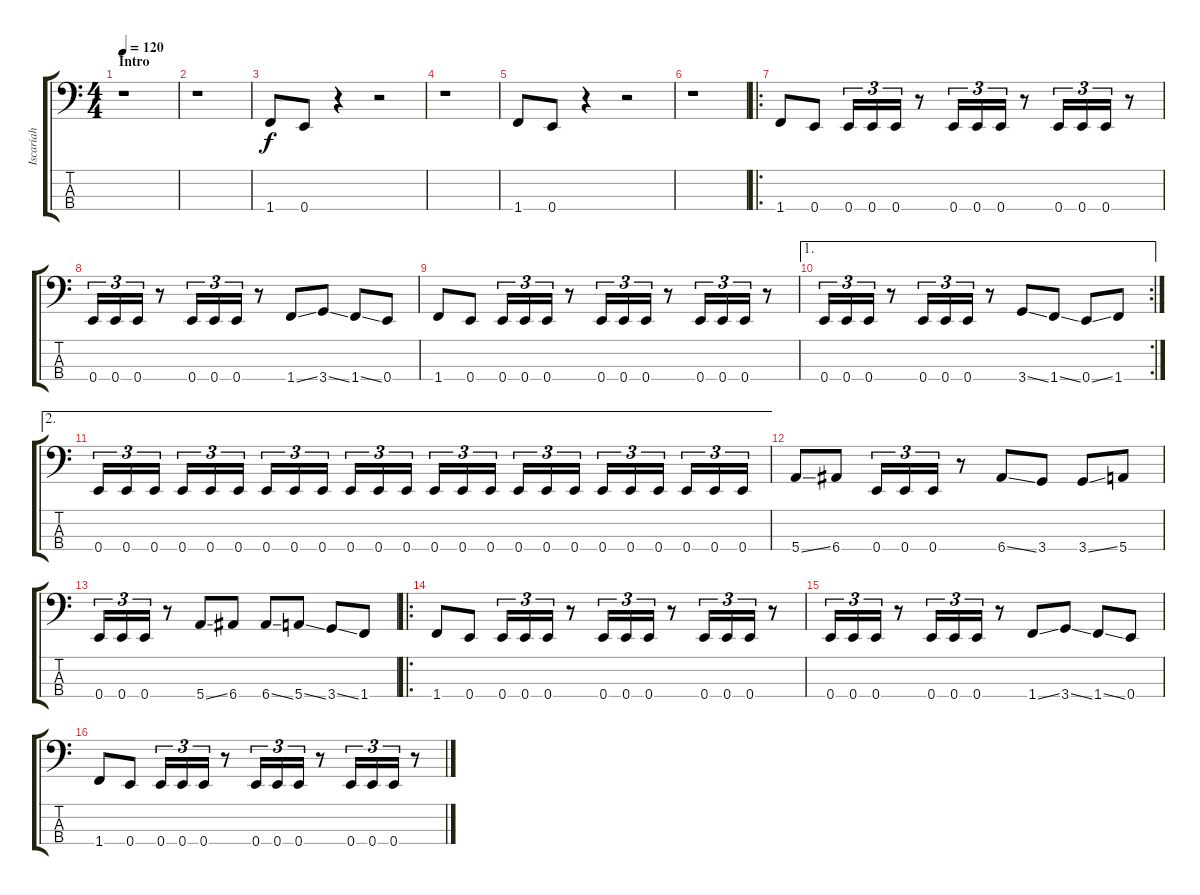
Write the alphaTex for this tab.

\track ("Iscariah" "Iscariah") {instrument electricbasspick}
\staff {score tabs}
\tuning (G2 D2 A1 E1) {hide}
\ts (4 4)
\section ("" "Intro")
\tempo 120
\tempo 195
\tempo 120
\clef f4
\ks c
r.1{dy f instrument electricbasspick} |
r.1 |
1.4.8 0.4.8 r.4 r.2 |
r.1 |
1.4.8 0.4.8 r.4 r.2 |
r.1 |
\ro
1.4.8 0.4.8 0.4.16{tu (3 2)} 0.4.16{tu (3 2)} 0.4.16{tu (3 2)} r.8 0.4.16{tu (3 2)} 0.4.16{tu (3 2)} 0.4.16{tu (3 2)} r.8 0.4.16{tu (3 2)} 0.4.16{tu (3 2)} 0.4.16{tu (3 2)} r.8 |
0.4.16{tu (3 2)} 0.4.16{tu (3 2)} 0.4.16{tu (3 2)} r.8 0.4.16{tu (3 2)} 0.4.16{tu (3 2)} 0.4.16{tu (3 2)} r.8 1.4{ss}.8 3.4{ss}.8 1.4{ss}.8 0.4.8 |
1.4.8 0.4.8 0.4.16{tu (3 2)} 0.4.16{tu (3 2)} 0.4.16{tu (3 2)} r.8 0.4.16{tu (3 2)} 0.4.16{tu (3 2)} 0.4.16{tu (3 2)} r.8 0.4.16{tu (3 2)} 0.4.16{tu (3 2)} 0.4.16{tu (3 2)} r.8 |
\ae 1
\rc 2
0.4.16{tu (3 2)} 0.4.16{tu (3 2)} 0.4.16{tu (3 2)} r.8 0.4.16{tu (3 2)} 0.4.16{tu (3 2)} 0.4.16{tu (3 2)} r.8 3.4{ss}.8 1.4{ss}.8 0.4{ss}.8 1.4.8 |
\ae 2
0.4.16{tu (3 2)} 0.4.16{tu (3 2)} 0.4.16{tu (3 2)} 0.4.16{tu (3 2)} 0.4.16{tu (3 2)} 0.4.16{tu (3 2)} 0.4.16{tu (3 2)} 0.4.16{tu (3 2)} 0.4.16{tu (3 2)} 0.4.16{tu (3 2)} 0.4.16{tu (3 2)} 0.4.16{tu (3 2)} 0.4.16{tu (3 2)} 0.4.16{tu (3 2)} 0.4.16{tu (3 2)} 0.4.16{tu (3 2)} 0.4.16{tu (3 2)} 0.4.16{tu (3 2)} 0.4.16{tu (3 2)} 0.4.16{tu (3 2)} 0.4.16{tu (3 2)} 0.4.16{tu (3 2)} 0.4.16{tu (3 2)} 0.4.16{tu (3 2)} |
5.4{ss}.8 6.4.8 0.4.16{tu (3 2)} 0.4.16{tu (3 2)} 0.4.16{tu (3 2)} r.8 6.4{ss}.8 3.4.8 3.4{ss}.8 5.4.8 |
0.4.16{tu (3 2)} 0.4.16{tu (3 2)} 0.4.16{tu (3 2)} r.8 5.4{ss}.8 6.4.8 6.4{ss}.8 5.4{ss}.8 3.4{ss}.8 1.4.8 |
\ro
1.4.8 0.4.8 0.4.16{tu (3 2)} 0.4.16{tu (3 2)} 0.4.16{tu (3 2)} r.8 0.4.16{tu (3 2)} 0.4.16{tu (3 2)} 0.4.16{tu (3 2)} r.8 0.4.16{tu (3 2)} 0.4.16{tu (3 2)} 0.4.16{tu (3 2)} r.8 |
0.4.16{tu (3 2)} 0.4.16{tu (3 2)} 0.4.16{tu (3 2)} r.8 0.4.16{tu (3 2)} 0.4.16{tu (3 2)} 0.4.16{tu (3 2)} r.8 1.4{ss}.8 3.4{ss}.8 1.4{ss}.8 0.4.8 |
1.4.8 0.4.8 0.4.16{tu (3 2)} 0.4.16{tu (3 2)} 0.4.16{tu (3 2)} r.8 0.4.16{tu (3 2)} 0.4.16{tu (3 2)} 0.4.16{tu (3 2)} r.8 0.4.16{tu (3 2)} 0.4.16{tu (3 2)} 0.4.16{tu (3 2)} r.8
